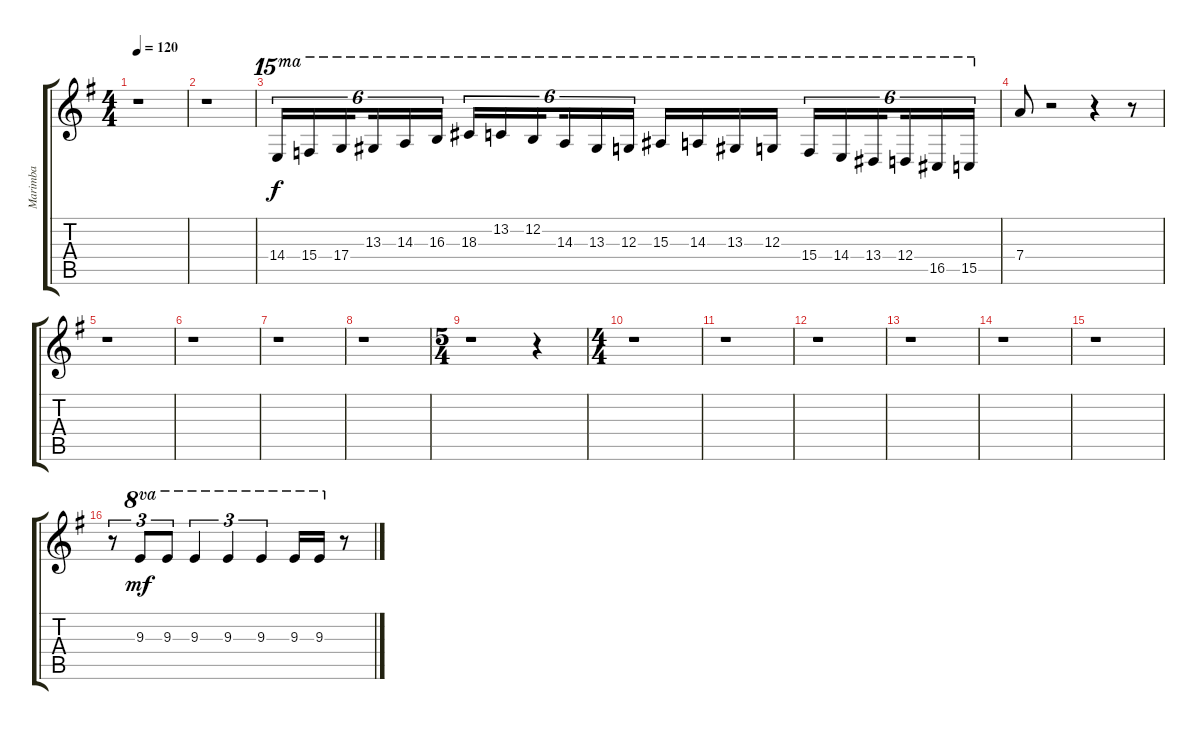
\track ("Marimba" "Marimba") {instrument marimba}
\staff {score tabs}
\tuning (E5 B4 G4 D4 A3 E3) {hide}
\ts (4 4)
\tempo 120
\clef g2
\ks g
r.1{dy f} |
r.1 |
14.4.16{tu (6 4) ot 15ma} 15.4.16{tu (6 4) ot 15ma} 17.4.16{tu (6 4) ot 15ma beam splitsecondary} 13.3.16{tu (6 4) ot 15ma} 14.3.16{tu (6 4) ot 15ma} 16.3.16{tu (6 4) ot 15ma} 18.3.16{tu (6 4) ot 15ma} 13.2.16{tu (6 4) ot 15ma} 12.2.16{tu (6 4) ot 15ma beam splitsecondary} 14.3.16{tu (6 4) ot 15ma} 13.3.16{tu (6 4) ot 15ma} 12.3.16{tu (6 4) ot 15ma} 15.3.16{ot 15ma} 14.3.16{ot 15ma} 13.3.16{ot 15ma} 12.3.16{ot 15ma} 15.4.16{tu (6 4) ot 15ma} 14.4.16{tu (6 4) ot 15ma} 13.4.16{tu (6 4) ot 15ma beam splitsecondary} 12.4.16{tu (6 4) ot 15ma} 16.5.16{tu (6 4) ot 15ma} 15.5.16{tu (6 4) ot 15ma} |
7.4.8 r.2 r.4 r.8 |
r.1 |
r.1 |
r.1 |
r.1 |
\ts (5 4)
r.1 r.4 |
\ts (4 4)
r.1 |
r.1 |
r.1 |
r.1 |
r.1 |
r.1 |
r.8{tu (3 2)} 9.3.8{tu (3 2) ot 8va dy mf} 9.3.8{tu (3 2) ot 8va} 9.3.4{tu (3 2) ot 8va} 9.3.4{tu (3 2) ot 8va} 9.3.4{tu (3 2) ot 8va} 9.3.16{ot 8va} 9.3.16{ot 8va} r.8
